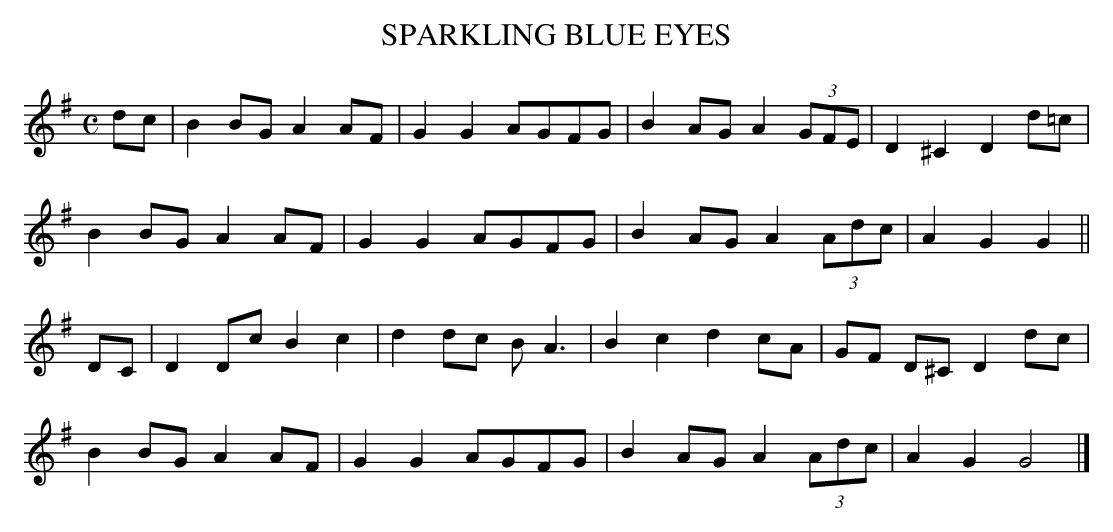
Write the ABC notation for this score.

X:1
T:SPARKLING BLUE EYES
Y:"moderate"
M:C
L:1/8
K:G
dc|B2BG A2AF|G2G2 AGFG|B2AG A2 (3GFE|D2^C2D2d=c|
B2BG A2AF|G2G2 AGFG|B2AG A2 (3Adc|A2G2G2||
DC|D2Dc B2c2|d2dc BA3|B2c2d2cA|GF D^C D2dc|
B2BG A2AF|G2G2 AGFG|B2AG A2 (3Adc|A2G2G4|]
